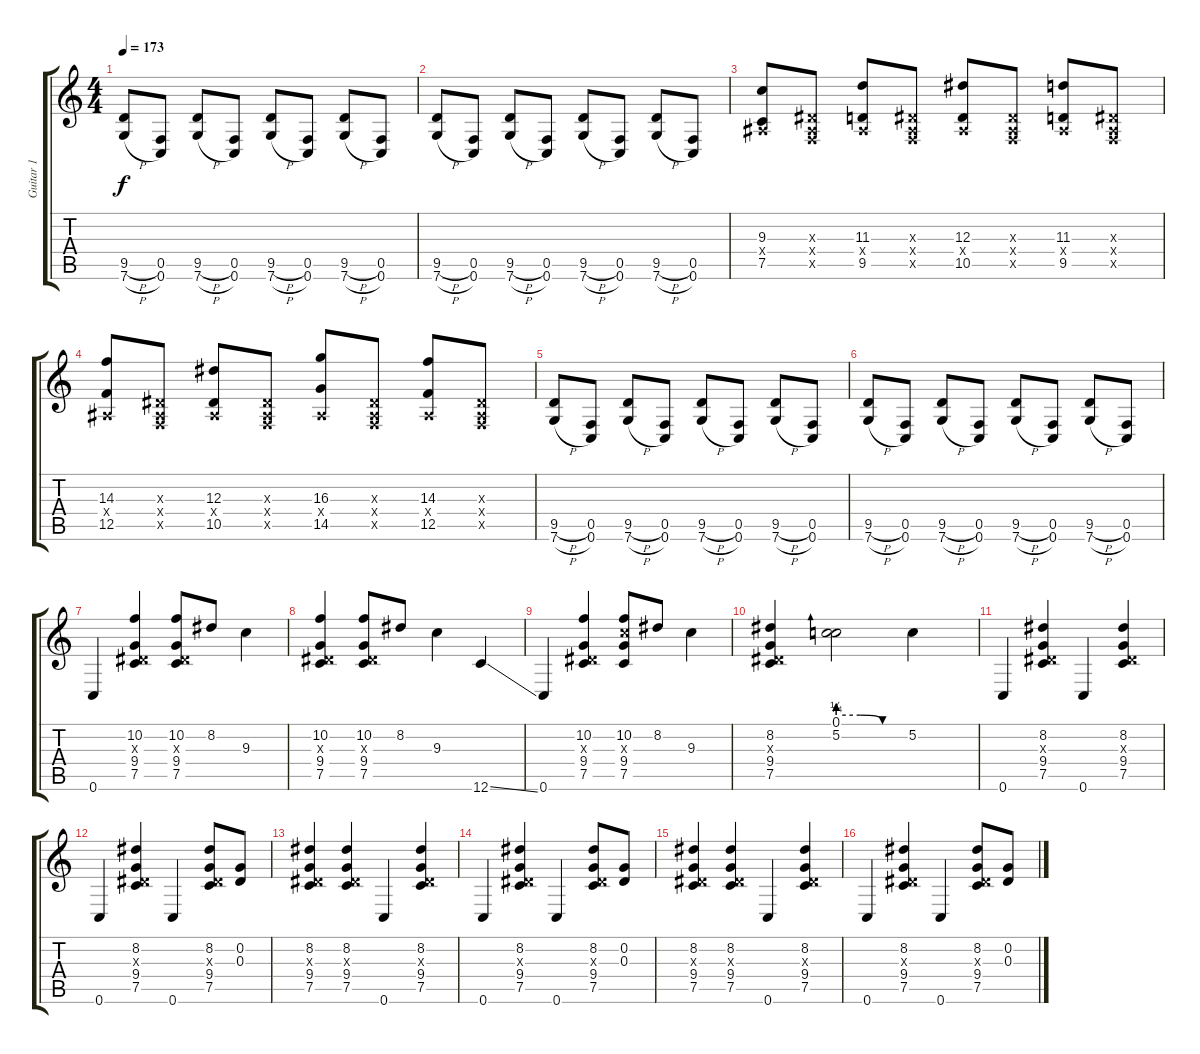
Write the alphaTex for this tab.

\track ("Guitar 1" "Guitar 1") {instrument overdrivenguitar}
\staff {score tabs}
\tuning (C4 G3 Eb3 Bb2 F2 C2) {hide}
\ts (4 4)
\tempo 173
\clef g2
\ks c
(9.5{h} 7.6{h}).8{dy f} (0.5 0.6).8 (9.5{h} 7.6{h}).8 (0.5 0.6).8 (9.5{h} 7.6{h}).8 (0.5 0.6).8 (9.5{h} 7.6{h}).8 (0.5 0.6).8 |
(9.5{h} 7.6{h}).8 (0.5 0.6).8 (9.5{h} 7.6{h}).8 (0.5 0.6).8 (9.5{h} 7.6{h}).8 (0.5 0.6).8 (9.5{h} 7.6{h}).8 (0.5 0.6).8 |
(9.3 0.4{x} 7.5).8 (0.3{x} 0.4{x} 0.5{x}).8 (11.3 0.4{x} 9.5).8 (0.3{x} 0.4{x} 0.5{x}).8 (12.3 0.4{x} 10.5).8 (0.3{x} 0.4{x} 0.5{x}).8 (11.3 0.4{x} 9.5).8 (0.3{x} 0.4{x} 0.5{x}).8 |
(14.3 0.4{x} 12.5).8 (0.3{x} 0.4{x} 0.5{x}).8 (12.3 0.4{x} 10.5).8 (0.3{x} 0.4{x} 0.5{x}).8 (16.3 0.4{x} 14.5).8 (0.3{x} 0.4{x} 0.5{x}).8 (14.3 0.4{x} 12.5).8 (0.3{x} 0.4{x} 0.5{x}).8 |
(9.5{h} 7.6{h}).8 (0.5 0.6).8 (9.5{h} 7.6{h}).8 (0.5 0.6).8 (9.5{h} 7.6{h}).8 (0.5 0.6).8 (9.5{h} 7.6{h}).8 (0.5 0.6).8 |
(9.5{h} 7.6{h}).8 (0.5 0.6).8 (9.5{h} 7.6{h}).8 (0.5 0.6).8 (9.5{h} 7.6{h}).8 (0.5 0.6).8 (9.5{h} 7.6{h}).8 (0.5 0.6).8 |
0.6.4 (10.2 0.3{x} 9.4 7.5).4 (10.2 0.3{x} 9.4 7.5).8 8.2.8 9.3.4 |
(10.2 0.3{x} 9.4 7.5).4 (10.2 0.3{x} 9.4 7.5).8 8.2.8 9.3.4 12.6{ss}.4 |
0.6.4 (10.2 0.3{x} 9.4 7.5).4 (10.2 9.3{x} 9.4 7.5).8 8.2.8 9.3.4 |
(8.2 0.3{x} 9.4 7.5).4 (0.1 5.2{be (custom 0 1 20 1 40 0 60 0)}).2 5.2.4 |
0.6.4 (8.2 0.3{x} 9.4 7.5).4 0.6.4 (8.2 0.3{x} 9.4 7.5).4 |
0.6.4 (8.2 0.3{x} 9.4 7.5).4 0.6.4 (8.2 0.3{x} 9.4 7.5).8 (0.2 0.3).8 |
(8.2 0.3{x} 9.4 7.5).4 (8.2 0.3{x} 9.4 7.5).4 0.6.4 (8.2 0.3{x} 9.4 7.5).4 |
0.6.4 (8.2 0.3{x} 9.4 7.5).4 0.6.4 (8.2 0.3{x} 9.4 7.5).8 (0.2 0.3).8 |
(8.2 0.3{x} 9.4 7.5).4 (8.2 0.3{x} 9.4 7.5).4 0.6.4 (8.2 0.3{x} 9.4 7.5).4 |
0.6.4 (8.2 0.3{x} 9.4 7.5).4 0.6.4 (8.2 0.3{x} 9.4 7.5).8 (0.2 0.3).8
